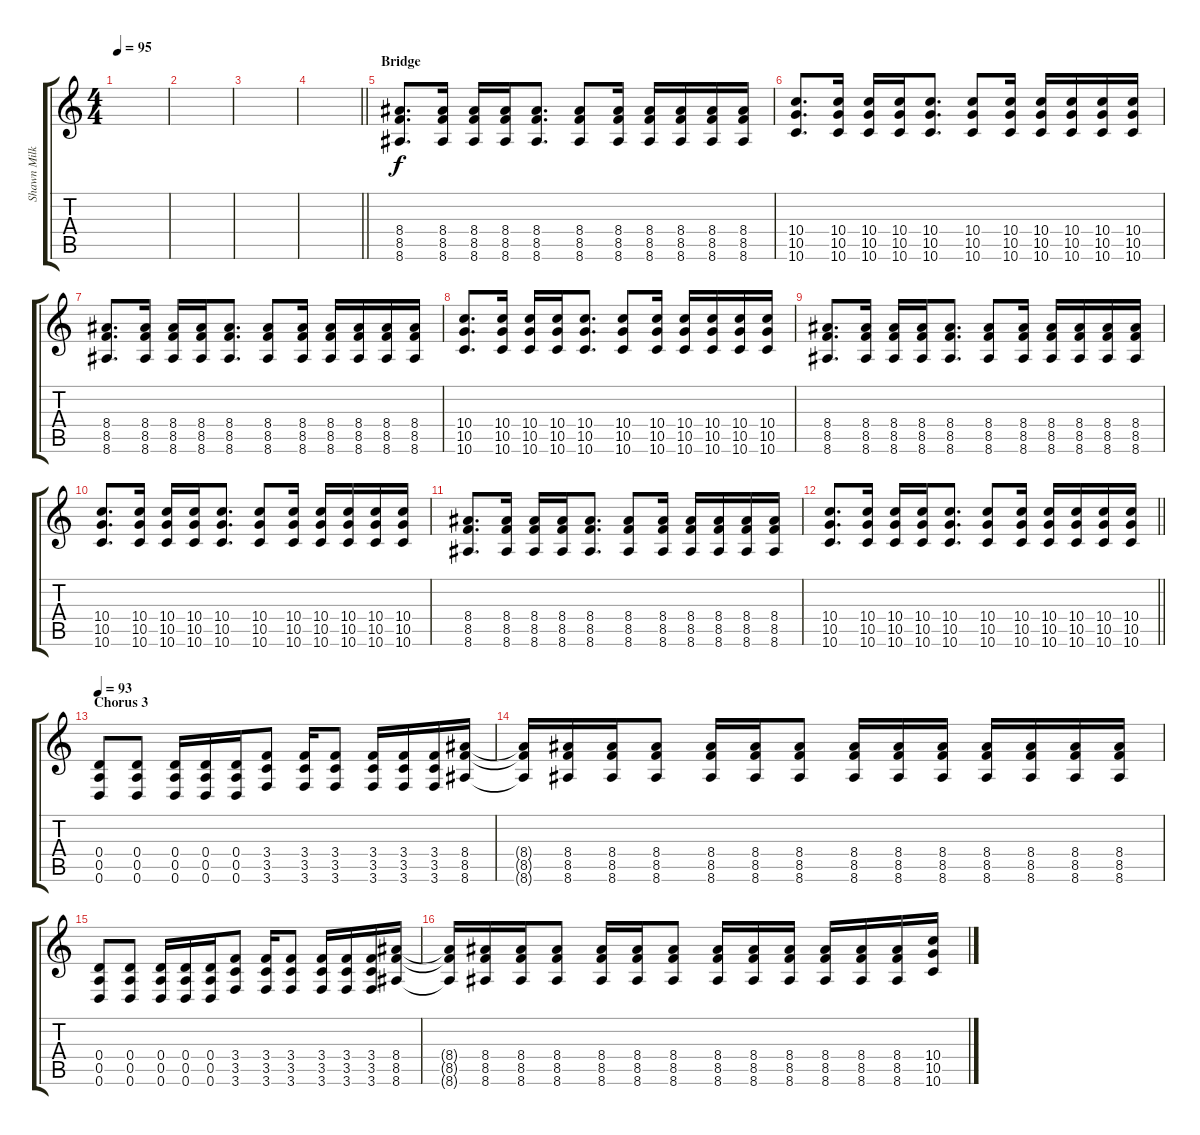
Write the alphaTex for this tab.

\track ("Shawn Milke [Guitar]" "Shawn Milk") {instrument overdrivenguitar}
\staff {score tabs}
\tuning (E4 B3 G3 D3 A2 D2) {hide}
\ts (4 4)
\tempo 95
\clef g2
\ks c
|
|
|
\barLineRight lightlight
|
\section ("" "Bridge")
(8.4 8.5 8.6).8{d} (8.4 8.5 8.6).16 (8.4 8.5 8.6).16 (8.4 8.5 8.6).16 (8.4 8.5 8.6).8{d} (8.4 8.5 8.6).8 (8.4 8.5 8.6).16 (8.4 8.5 8.6).16 (8.4 8.5 8.6).16 (8.4 8.5 8.6).16 (8.4 8.5 8.6).16 |
(10.4 10.5 10.6).8{d} (10.4 10.5 10.6).16 (10.4 10.5 10.6).16 (10.4 10.5 10.6).16 (10.4 10.5 10.6).8{d} (10.4 10.5 10.6).8 (10.4 10.5 10.6).16 (10.4 10.5 10.6).16 (10.4 10.5 10.6).16 (10.4 10.5 10.6).16 (10.4 10.5 10.6).16 |
(8.4 8.5 8.6).8{d} (8.4 8.5 8.6).16 (8.4 8.5 8.6).16 (8.4 8.5 8.6).16 (8.4 8.5 8.6).8{d} (8.4 8.5 8.6).8 (8.4 8.5 8.6).16 (8.4 8.5 8.6).16 (8.4 8.5 8.6).16 (8.4 8.5 8.6).16 (8.4 8.5 8.6).16 |
(10.4 10.5 10.6).8{d} (10.4 10.5 10.6).16 (10.4 10.5 10.6).16 (10.4 10.5 10.6).16 (10.4 10.5 10.6).8{d} (10.4 10.5 10.6).8 (10.4 10.5 10.6).16 (10.4 10.5 10.6).16 (10.4 10.5 10.6).16 (10.4 10.5 10.6).16 (10.4 10.5 10.6).16 |
(8.4 8.5 8.6).8{d} (8.4 8.5 8.6).16 (8.4 8.5 8.6).16 (8.4 8.5 8.6).16 (8.4 8.5 8.6).8{d} (8.4 8.5 8.6).8 (8.4 8.5 8.6).16 (8.4 8.5 8.6).16 (8.4 8.5 8.6).16 (8.4 8.5 8.6).16 (8.4 8.5 8.6).16 |
(10.4 10.5 10.6).8{d} (10.4 10.5 10.6).16 (10.4 10.5 10.6).16 (10.4 10.5 10.6).16 (10.4 10.5 10.6).8{d} (10.4 10.5 10.6).8 (10.4 10.5 10.6).16 (10.4 10.5 10.6).16 (10.4 10.5 10.6).16 (10.4 10.5 10.6).16 (10.4 10.5 10.6).16 |
(8.4 8.5 8.6).8{d} (8.4 8.5 8.6).16 (8.4 8.5 8.6).16 (8.4 8.5 8.6).16 (8.4 8.5 8.6).8{d} (8.4 8.5 8.6).8 (8.4 8.5 8.6).16 (8.4 8.5 8.6).16 (8.4 8.5 8.6).16 (8.4 8.5 8.6).16 (8.4 8.5 8.6).16 |
\barLineRight lightlight
(10.4 10.5 10.6).8{d} (10.4 10.5 10.6).16 (10.4 10.5 10.6).16 (10.4 10.5 10.6).16 (10.4 10.5 10.6).8{d} (10.4 10.5 10.6).8 (10.4 10.5 10.6).16 (10.4 10.5 10.6).16 (10.4 10.5 10.6).16 (10.4 10.5 10.6).16 (10.4 10.5 10.6).16 |
\section ("" "Chorus 3")
\tempo 93
(0.4 0.5 0.6).8 (0.4 0.5 0.6).8 (0.4 0.5 0.6).16 (0.4 0.5 0.6).16 (0.4 0.5 0.6).16 (3.4 3.5 3.6).8 (3.4 3.5 3.6).16 (3.4 3.5 3.6).8 (3.4 3.5 3.6).16 (3.4 3.5 3.6).16 (3.4 3.5 3.6).16 (8.4 8.5 8.6).16 |
(8.4{t} 8.5{t} 8.6{t}).16 (8.4 8.5 8.6).16 (8.4 8.5 8.6).16 (8.4 8.5 8.6).8 (8.4 8.5 8.6).16 (8.4 8.5 8.6).16 (8.4 8.5 8.6).8 (8.4 8.5 8.6).16 (8.4 8.5 8.6).16 (8.4 8.5 8.6).16 (8.4 8.5 8.6).16 (8.4 8.5 8.6).16 (8.4 8.5 8.6).16 (8.4 8.5 8.6).16 |
(0.4 0.5 0.6).8 (0.4 0.5 0.6).8 (0.4 0.5 0.6).16 (0.4 0.5 0.6).16 (0.4 0.5 0.6).16 (3.4 3.5 3.6).8 (3.4 3.5 3.6).16 (3.4 3.5 3.6).8 (3.4 3.5 3.6).16 (3.4 3.5 3.6).16 (3.4 3.5 3.6).16 (8.4 8.5 8.6).16 |
(8.4{t} 8.5{t} 8.6{t}).16 (8.4 8.5 8.6).16 (8.4 8.5 8.6).16 (8.4 8.5 8.6).8 (8.4 8.5 8.6).16 (8.4 8.5 8.6).16 (8.4 8.5 8.6).8 (8.4 8.5 8.6).16 (8.4 8.5 8.6).16 (8.4 8.5 8.6).16 (8.4 8.5 8.6).16 (8.4 8.5 8.6).16 (8.4 8.5 8.6).16 (10.4 10.5 10.6).16
